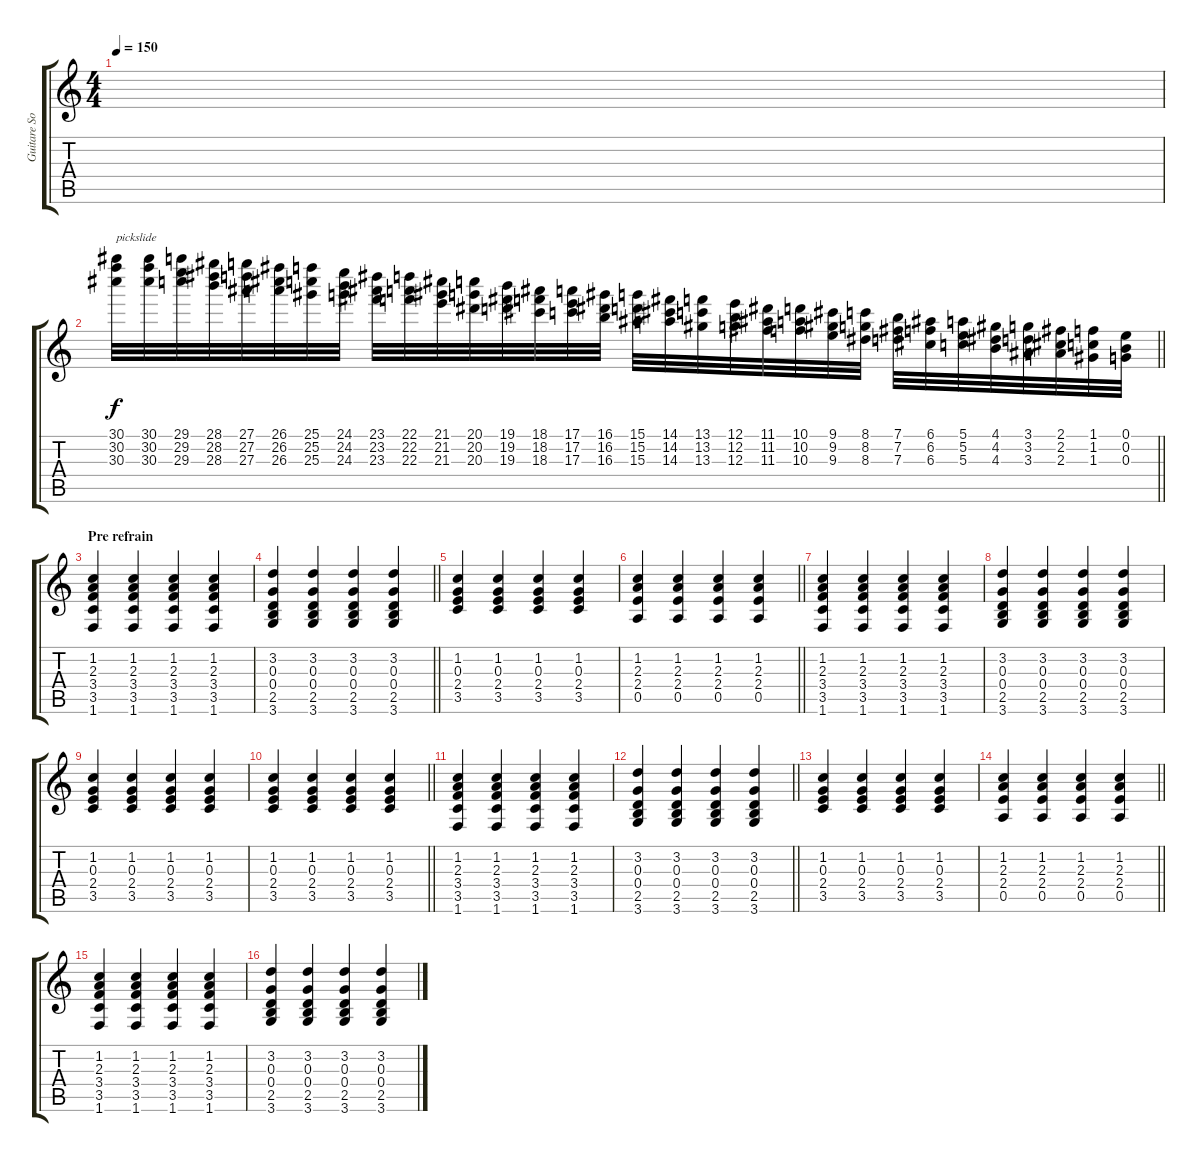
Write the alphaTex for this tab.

\track ("Guitare Soliste" "Guitare So") {instrument distortionguitar}
\staff {score tabs}
\tuning (E4 B3 G3 D3 A2 E2) {hide}
\ts (4 4)
\tempo 150
\clef g2
\ks c
|
\barLineRight lightlight
(30.1 30.2 30.3).32{txt "pickslide" volume 16 instrument guitarharmonics} (30.1 30.2 30.3).32 (29.1 29.2 29.3).32 (28.1 28.2 28.3).32 (27.1 27.2 27.3).32 (26.1 26.2 26.3).32 (25.1 25.2 25.3).32 (24.1 24.2 24.3).32 (23.1 23.2 23.3).32 (22.1 22.2 22.3).32 (21.1 21.2 21.3).32 (20.1 20.2 20.3).32 (19.1 19.2 19.3).32 (18.1 18.2 18.3).32 (17.1 17.2 17.3).32 (16.1 16.2 16.3).32 (15.1 15.2 15.3).32 (14.1 14.2 14.3).32 (13.1 13.2 13.3).32 (12.1 12.2 12.3).32 (11.1 11.2 11.3).32 (10.1 10.2 10.3).32 (9.1 9.2 9.3).32 (8.1 8.2 8.3).32 (7.1 7.2 7.3).32 (6.1 6.2 6.3).32 (5.1 5.2 5.3).32 (4.1 4.2 4.3).32 (3.1 3.2 3.3).32 (2.1 2.2 2.3).32 (1.1 1.2 1.3).32 (0.1 0.2 0.3).32 |
\section ("" "Pre refrain")
(1.2 2.3 3.4 3.5 1.6).4{volume 12 instrument distortionguitar} (1.2 2.3 3.4 3.5 1.6).4 (1.2 2.3 3.4 3.5 1.6).4 (1.2 2.3 3.4 3.5 1.6).4 |
\barLineRight lightlight
(3.2 0.3 0.4 2.5 3.6).4 (3.2 0.3 0.4 2.5 3.6).4 (3.2 0.3 0.4 2.5 3.6).4 (3.2 0.3 0.4 2.5 3.6).4 |
(1.2 0.3 2.4 3.5).4 (1.2 0.3 2.4 3.5).4 (1.2 0.3 2.4 3.5).4 (1.2 0.3 2.4 3.5).4 |
\barLineRight lightlight
(1.2 2.3 2.4 0.5).4 (1.2 2.3 2.4 0.5).4 (1.2 2.3 2.4 0.5).4 (1.2 2.3 2.4 0.5).4 |
(1.2 2.3 3.4 3.5 1.6).4 (1.2 2.3 3.4 3.5 1.6).4 (1.2 2.3 3.4 3.5 1.6).4 (1.2 2.3 3.4 3.5 1.6).4 |
(3.2 0.3 0.4 2.5 3.6).4 (3.2 0.3 0.4 2.5 3.6).4 (3.2 0.3 0.4 2.5 3.6).4 (3.2 0.3 0.4 2.5 3.6).4 |
(1.2 0.3 2.4 3.5).4 (1.2 0.3 2.4 3.5).4 (1.2 0.3 2.4 3.5).4 (1.2 0.3 2.4 3.5).4 |
\barLineRight lightlight
(1.2 0.3 2.4 3.5).4 (1.2 0.3 2.4 3.5).4 (1.2 0.3 2.4 3.5).4 (1.2 0.3 2.4 3.5).4 |
(1.2 2.3 3.4 3.5 1.6).4 (1.2 2.3 3.4 3.5 1.6).4 (1.2 2.3 3.4 3.5 1.6).4 (1.2 2.3 3.4 3.5 1.6).4 |
\barLineRight lightlight
(3.2 0.3 0.4 2.5 3.6).4 (3.2 0.3 0.4 2.5 3.6).4 (3.2 0.3 0.4 2.5 3.6).4 (3.2 0.3 0.4 2.5 3.6).4 |
(1.2 0.3 2.4 3.5).4 (1.2 0.3 2.4 3.5).4 (1.2 0.3 2.4 3.5).4 (1.2 0.3 2.4 3.5).4 |
\barLineRight lightlight
(1.2 2.3 2.4 0.5).4 (1.2 2.3 2.4 0.5).4 (1.2 2.3 2.4 0.5).4 (1.2 2.3 2.4 0.5).4 |
(1.2 2.3 3.4 3.5 1.6).4 (1.2 2.3 3.4 3.5 1.6).4 (1.2 2.3 3.4 3.5 1.6).4 (1.2 2.3 3.4 3.5 1.6).4 |
(3.2 0.3 0.4 2.5 3.6).4 (3.2 0.3 0.4 2.5 3.6).4 (3.2 0.3 0.4 2.5 3.6).4 (3.2 0.3 0.4 2.5 3.6).4
